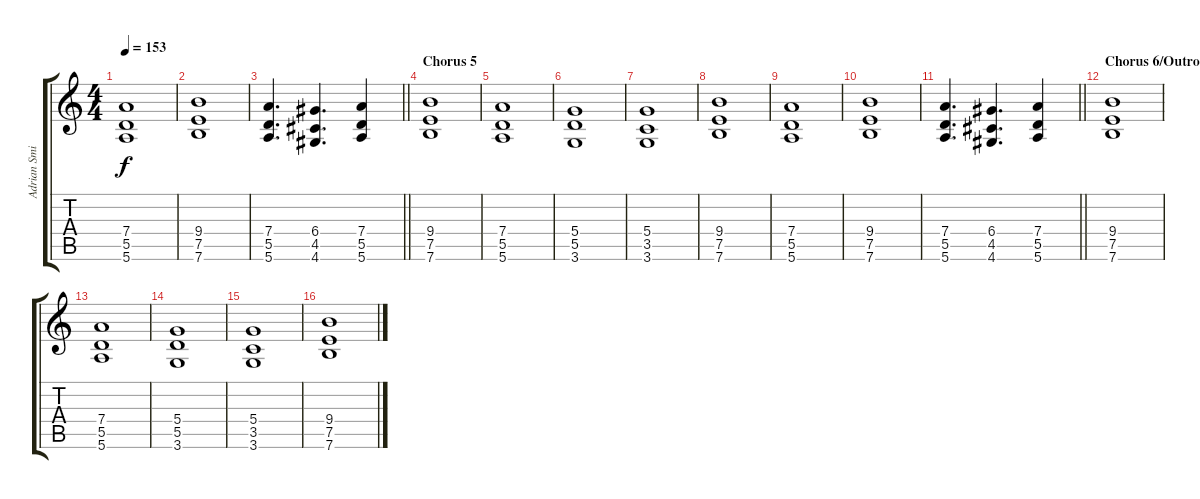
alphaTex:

\track ("Adrian Smith" "Adrian Smi") {instrument overdrivenguitar}
\staff {score tabs}
\tuning (E4 B3 G3 D3 A2 E2) {hide}
\ts (4 4)
\tempo 153
\clef g2
\ks c
(7.4 5.5 5.6).1{dy f} |
(9.4 7.5 7.6).1 |
\barLineRight lightlight
(7.4 5.5 5.6).4{d} (6.4 4.5 4.6).4{d} (7.4 5.5 5.6).4 |
\section ("" "Chorus 5")
(9.4 7.5 7.6).1 |
(7.4 5.5 5.6).1 |
(5.4 5.5 3.6).1 |
(5.4 3.5 3.6).1 |
(9.4 7.5 7.6).1 |
(7.4 5.5 5.6).1 |
(9.4 7.5 7.6).1 |
\barLineRight lightlight
(7.4 5.5 5.6).4{d} (6.4 4.5 4.6).4{d} (7.4 5.5 5.6).4 |
\section ("" "Chorus 6/Outro")
(9.4 7.5 7.6).1 |
(7.4 5.5 5.6).1 |
(5.4 5.5 3.6).1 |
(5.4 3.5 3.6).1 |
(9.4 7.5 7.6).1
